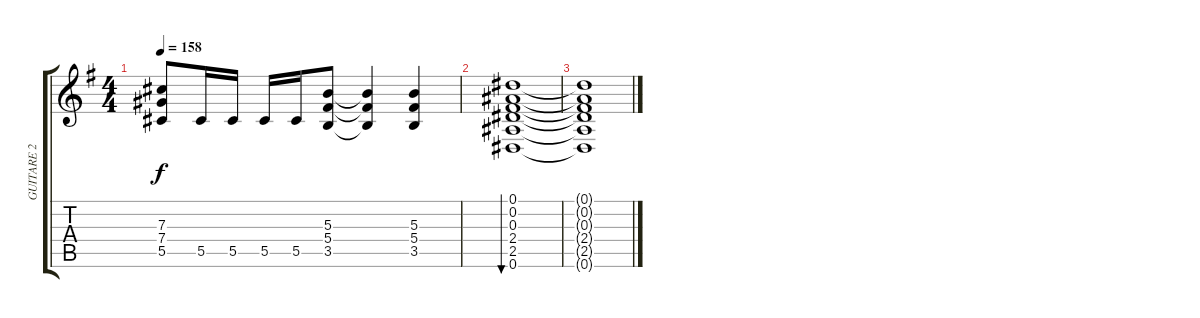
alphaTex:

\track ("GUITARE 2" "GUITARE 2") {instrument electricguitarclean}
\staff {score tabs}
\tuning (Eb4 Bb3 Gb3 Db3 Ab2 Eb2) {hide}
\ts (4 4)
\tempo 158
\clef g2
\ks g
(7.3 7.4 5.5).8{dy f} 5.5.16 5.5.16 5.5.16 5.5.16 (5.3 5.4 3.5).8 (5.3{t} 5.4{t} 3.5{t}).4 (5.3 5.4 3.5).4 |
(0.1 0.2 0.3 2.4 2.5 0.6).1{bu 480} |
(0.1{t} 0.2{t} 0.3{t} 2.4{t} 2.5{t} 0.6{t}).1
